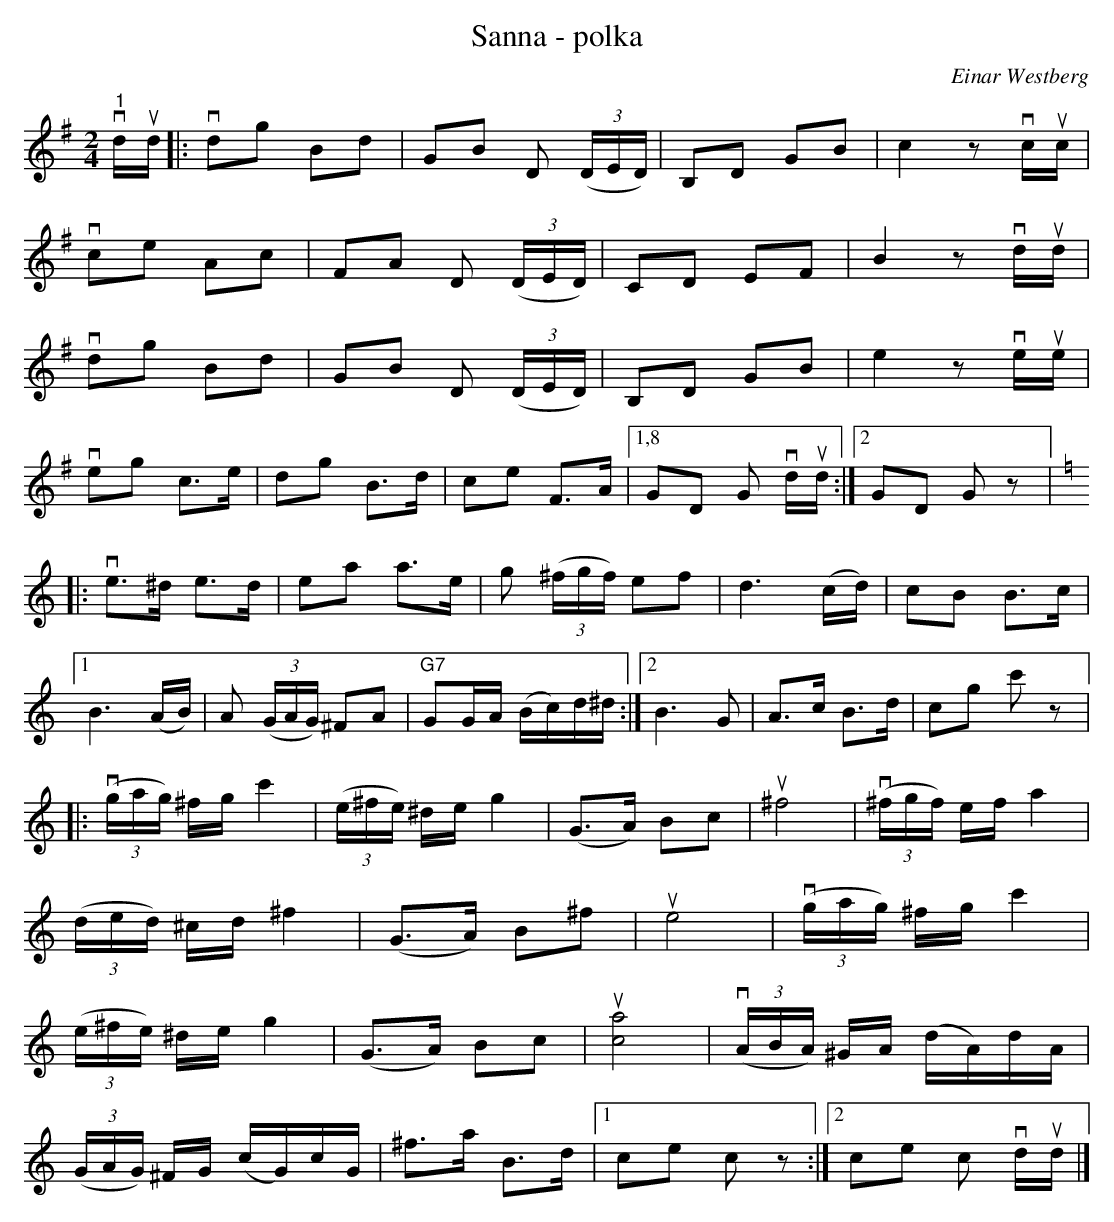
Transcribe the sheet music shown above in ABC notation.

X:1
T:Sanna - polka
C:Einar Westberg
L:1/8
M:2/4
K:G
V:1
"^1"v d/ud/ |:v dg Bd | GB D (3(D/E/D/) | B,D GB | c2 zv c/uc/ |
v ce Ac | FA D (3(D/E/D/) | CD EF | B2 zv d/ud/ |
v dg Bd | GB D (3(D/E/D/) | B,D GB | e2 zv e/ue/ |
v eg c>e | dg B>d | ce F>A |1,8 GD Gv d/ud/ :|2 GD G z |:
[K:C]v e>^d e>d | ea a>e | g (3(^f/g/f/) ef | d3 (c/d/) | cB B>c |1
B3 (A/B/) | A (3(G/A/G/) ^FA |"G7" GG/A/ (B/c/)d/^d/ :|2 B3 G  | A>c B>d | cg c' z |:
v (3(g/a/g/) ^f/g/ c'2 | (3(e/^f/e/) ^d/e/ g2 | (G>A) Bc |u ^f4 |v (3(^f/g/f/) e/f/ a2 |
(3(d/e/d/) ^c/d/ ^f2 | (G>A) B^f |u e4 |v (3(g/a/g/) ^f/g/ c'2 |
(3(e/^f/e/) ^d/e/ g2 | (G>A) Bc |u [ca]4 |v (3(A/B/A/) ^G/A/ (d/A/)d/A/ |
(3(G/A/G/) ^F/G/ (c/G/)c/G/ | ^f>a B>d |1 ce c z :|2 ce cv d/ud/ |]
